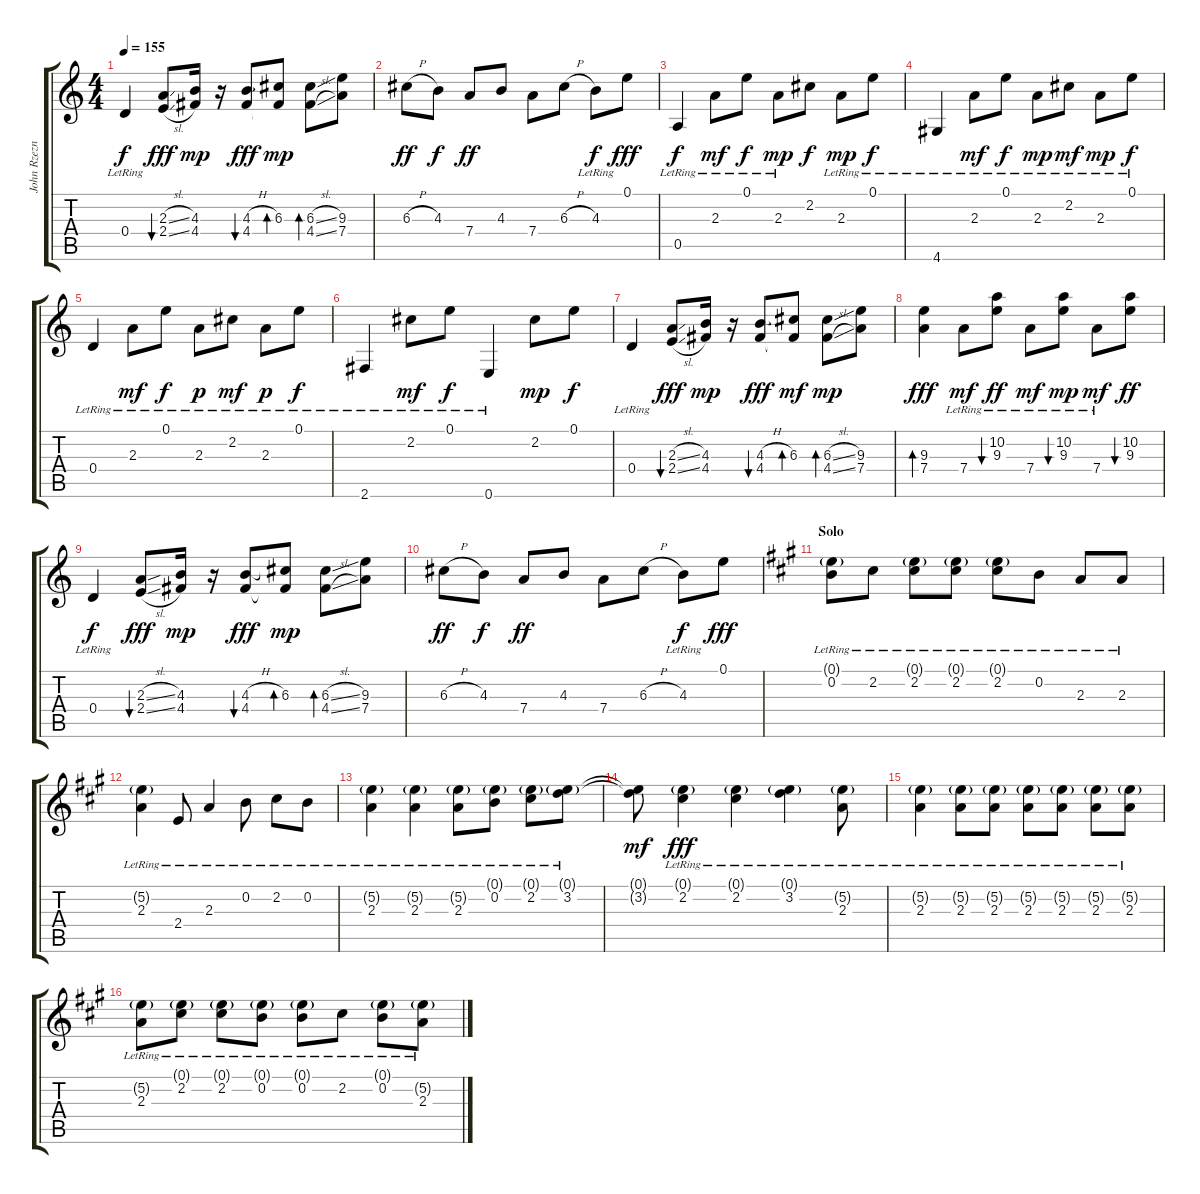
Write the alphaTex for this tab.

\track ("John Rzeznik - Guitar 1" "John Rzezn") {instrument acousticguitarsteel}
\staff {score tabs}
\tuning (E4 B3 G3 D3 A2 E2) {hide}
\ts (4 4)
\tempo 155
\clef g2
\ks c
0.4{lr}.4{dy f} (2.3{sl} 2.4{sl}).8{bu 60 dy fff} (4.3 4.4).16{dy mp} r.16 (4.3{h} 4.4).8{bu 60 dy fff} (6.3 4.4{t}).8{bd 30 dy mp} (6.3{sl} 4.4{sl}).8{bd 120} (9.3 7.4).8 |
6.3{h}.8{dy ff} 4.3.8{dy f} 7.4.8{dy ff} 4.3.8 7.4.8 6.3{h}.8 4.3{lr}.8{dy f} 0.1.8{dy fff} |
0.5{lr}.4{dy f} 2.3{lr}.8{dy mf} 0.1{lr}.8{dy f} 2.3{lr}.8{dy mp} 2.2.8{dy f} 2.3{lr}.8{dy mp} 0.1{lr}.8{dy f} |
4.6{lr}.4 2.3{lr}.8{dy mf} 0.1{lr}.8{dy f} 2.3{lr}.8{dy mp} 2.2{lr}.8{dy mf} 2.3{lr}.8{dy mp} 0.1{lr}.8{dy f} |
0.4{lr}.4 2.3{lr}.8{dy mf} 0.1{lr}.8{dy f} 2.3{lr}.8{dy p} 2.2{lr}.8{dy mf} 2.3{lr}.8{dy p} 0.1{lr}.8{dy f} |
2.6{lr}.4 2.2{lr}.8{dy mf} 0.1{lr}.8{dy f} 0.6{lr}.4 2.2.8{dy mp} 0.1.8{dy f} |
0.4{lr}.4 (2.3{sl} 2.4{sl}).8{bu 60 dy fff} (4.3 4.4).16{dy mp} r.16 (4.3{h} 4.4).8{bu 60 dy fff} (6.3 4.4{t}).8{bd 30 dy mf} (6.3{sl} 4.4{sl}).8{bd 120 dy mp} (9.3 7.4).8 |
(9.3 7.4).4{bd 60 dy fff} 7.4{lr}.8{dy mf} (10.2{lr} 9.3{lr}).8{bu 120 dy ff} 7.4{lr}.8{dy mf} (10.2{lr} 9.3{lr}).8{bu 120 dy mp} 7.4{lr}.8{dy mf} (10.2 9.3).8{bu 120 dy ff} |
0.4{lr}.4{dy f} (2.3{sl} 2.4{sl}).8{bu 60 dy fff} (4.3 4.4).16{dy mp} r.16 (4.3{h} 4.4).8{bu 60 dy fff} (6.3 4.4{t}).8{bd 30 dy mp} (6.3{sl} 4.4{sl}).8{bd 120} (9.3 7.4).8 |
6.3{h}.8{dy ff} 4.3.8{dy f} 7.4.8{dy ff} 4.3.8 7.4.8 6.3{h}.8 4.3{lr}.8{dy f} 0.1.8{dy fff} |
\section ("" "Solo")
\ks a
(0.1{g lr} 0.2{lr}).8{volume 13} 2.2{lr}.8 (0.1{g lr} 2.2{lr}).8 (0.1{g lr} 2.2{lr}).8 (0.1{g lr} 2.2{lr}).8 0.2{lr}.8 2.3{lr}.8 2.3{lr}.8 |
(5.2{g lr} 2.3{lr}).4 2.4{lr}.8 2.3{lr}.4 0.2{lr}.8 2.2{lr}.8 0.2{lr}.8 |
(5.2{g} 2.3{lr}).4 (5.2{g lr} 2.3{lr}).4 (5.2{g lr} 2.3{lr}).8 (0.1{g lr} 0.2{lr}).8 (0.1{g lr} 2.2{lr}).8 (0.1{g lr} 3.2{lr}).8 |
(0.1{t} 3.2{t}).8{dy mf} (0.1{g lr} 2.2{lr}).4{dy fff} (0.1{g lr} 2.2{lr}).4 (0.1{g lr} 3.2{lr}).4 (5.2{g lr} 2.3{lr}).8 |
(5.2{g lr} 2.3{lr}).4 (5.2{g lr} 2.3{lr}).8 (5.2{g lr} 2.3{lr}).8 (5.2{g lr} 2.3{lr}).8 (5.2{g lr} 2.3{lr}).8 (5.2{g lr} 2.3{lr}).8 (5.2{g lr} 2.3{lr}).8 |
(5.2{g lr} 2.3{lr}).8 (0.1{g lr} 2.2{lr}).8 (0.1{g lr} 2.2{lr}).8 (0.1{g lr} 0.2{lr}).8 (0.1{g lr} 0.2{lr}).8 2.2{lr}.8 (0.1{g lr} 0.2{lr}).8 (5.2{g lr} 2.3{lr}).8
